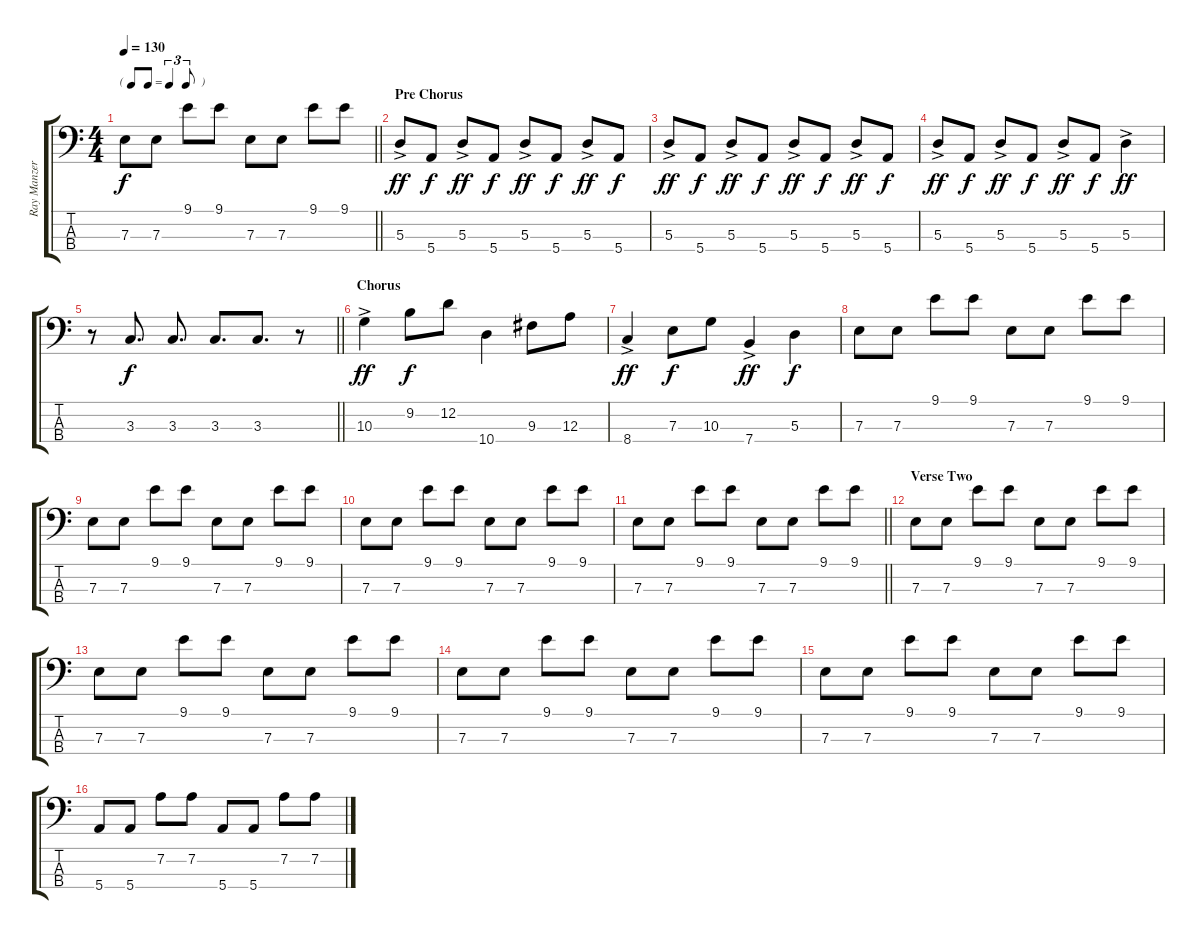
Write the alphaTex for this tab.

\track ("Ray Manzerek" "Ray Manzer") {instrument electricbassfinger}
\staff {score tabs}
\tuning (G2 D2 A1 E1) {hide}
\ts (4 4)
\tf triplet8th
\tempo 130
\clef f4
\barLineRight lightlight
\ks c
7.3.8{dy f} 7.3.8 9.1.8 9.1.8 7.3.8 7.3.8 9.1.8 9.1.8 |
\section ("" "Pre Chorus")
5.3{ac}.8{dy ff} 5.4.8{dy f} 5.3{ac}.8{dy ff} 5.4.8{dy f} 5.3{ac}.8{dy ff} 5.4.8{dy f} 5.3{ac}.8{dy ff} 5.4.8{dy f} |
5.3{ac}.8{dy ff} 5.4.8{dy f} 5.3{ac}.8{dy ff} 5.4.8{dy f} 5.3{ac}.8{dy ff} 5.4.8{dy f} 5.3{ac}.8{dy ff} 5.4.8{dy f} |
5.3{ac}.8{dy ff} 5.4.8{dy f} 5.3{ac}.8{dy ff} 5.4.8{dy f} 5.3{ac}.8{dy ff} 5.4.8{dy f} 5.3{ac}.4{dy ff} |
\barLineRight lightlight
r.8 3.3.8{d dy f} 3.3.8{d} 3.3.8{d} 3.3.8{d} r.8 |
\section ("" "Chorus")
10.3{ac}.4{dy ff} 9.2.8{dy f} 12.2.8 10.4.4 9.3.8 12.3.8 |
8.4{ac}.4{dy ff} 7.3.8{dy f} 10.3.8 7.4{ac}.4{dy ff} 5.3.4{dy f} |
7.3.8 7.3.8 9.1.8 9.1.8 7.3.8 7.3.8 9.1.8 9.1.8 |
7.3.8 7.3.8 9.1.8 9.1.8 7.3.8 7.3.8 9.1.8 9.1.8 |
7.3.8 7.3.8 9.1.8 9.1.8 7.3.8 7.3.8 9.1.8 9.1.8 |
\barLineRight lightlight
7.3.8 7.3.8 9.1.8 9.1.8 7.3.8 7.3.8 9.1.8 9.1.8 |
\section ("" "Verse Two")
7.3.8 7.3.8 9.1.8 9.1.8 7.3.8 7.3.8 9.1.8 9.1.8 |
7.3.8 7.3.8 9.1.8 9.1.8 7.3.8 7.3.8 9.1.8 9.1.8 |
7.3.8 7.3.8 9.1.8 9.1.8 7.3.8 7.3.8 9.1.8 9.1.8 |
7.3.8 7.3.8 9.1.8 9.1.8 7.3.8 7.3.8 9.1.8 9.1.8 |
5.4.8 5.4.8 7.2.8 7.2.8 5.4.8 5.4.8 7.2.8 7.2.8
